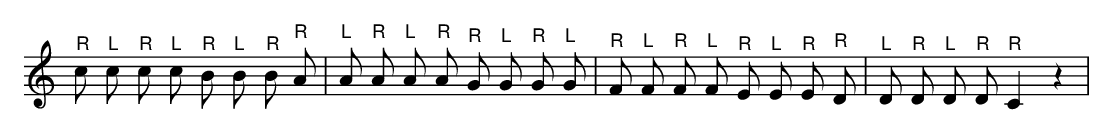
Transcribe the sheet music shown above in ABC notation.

X:1
K: C treble
V: 1
 "^R"c "^L"c "^R"c "^L"c "^R"B "^L"B "^R"B "^R"A |\
 "^L"A "^R"A "^L"A "^R"A "^R"G "^L"G "^R"G "^L"G | \
 "^R"F "^L"F "^R"F "^L"F "^R"E "^L"E "^R"E "^R"D | \
 "^L"D "^R"D "^L"D "^R"D "^R"C2 z2 |
